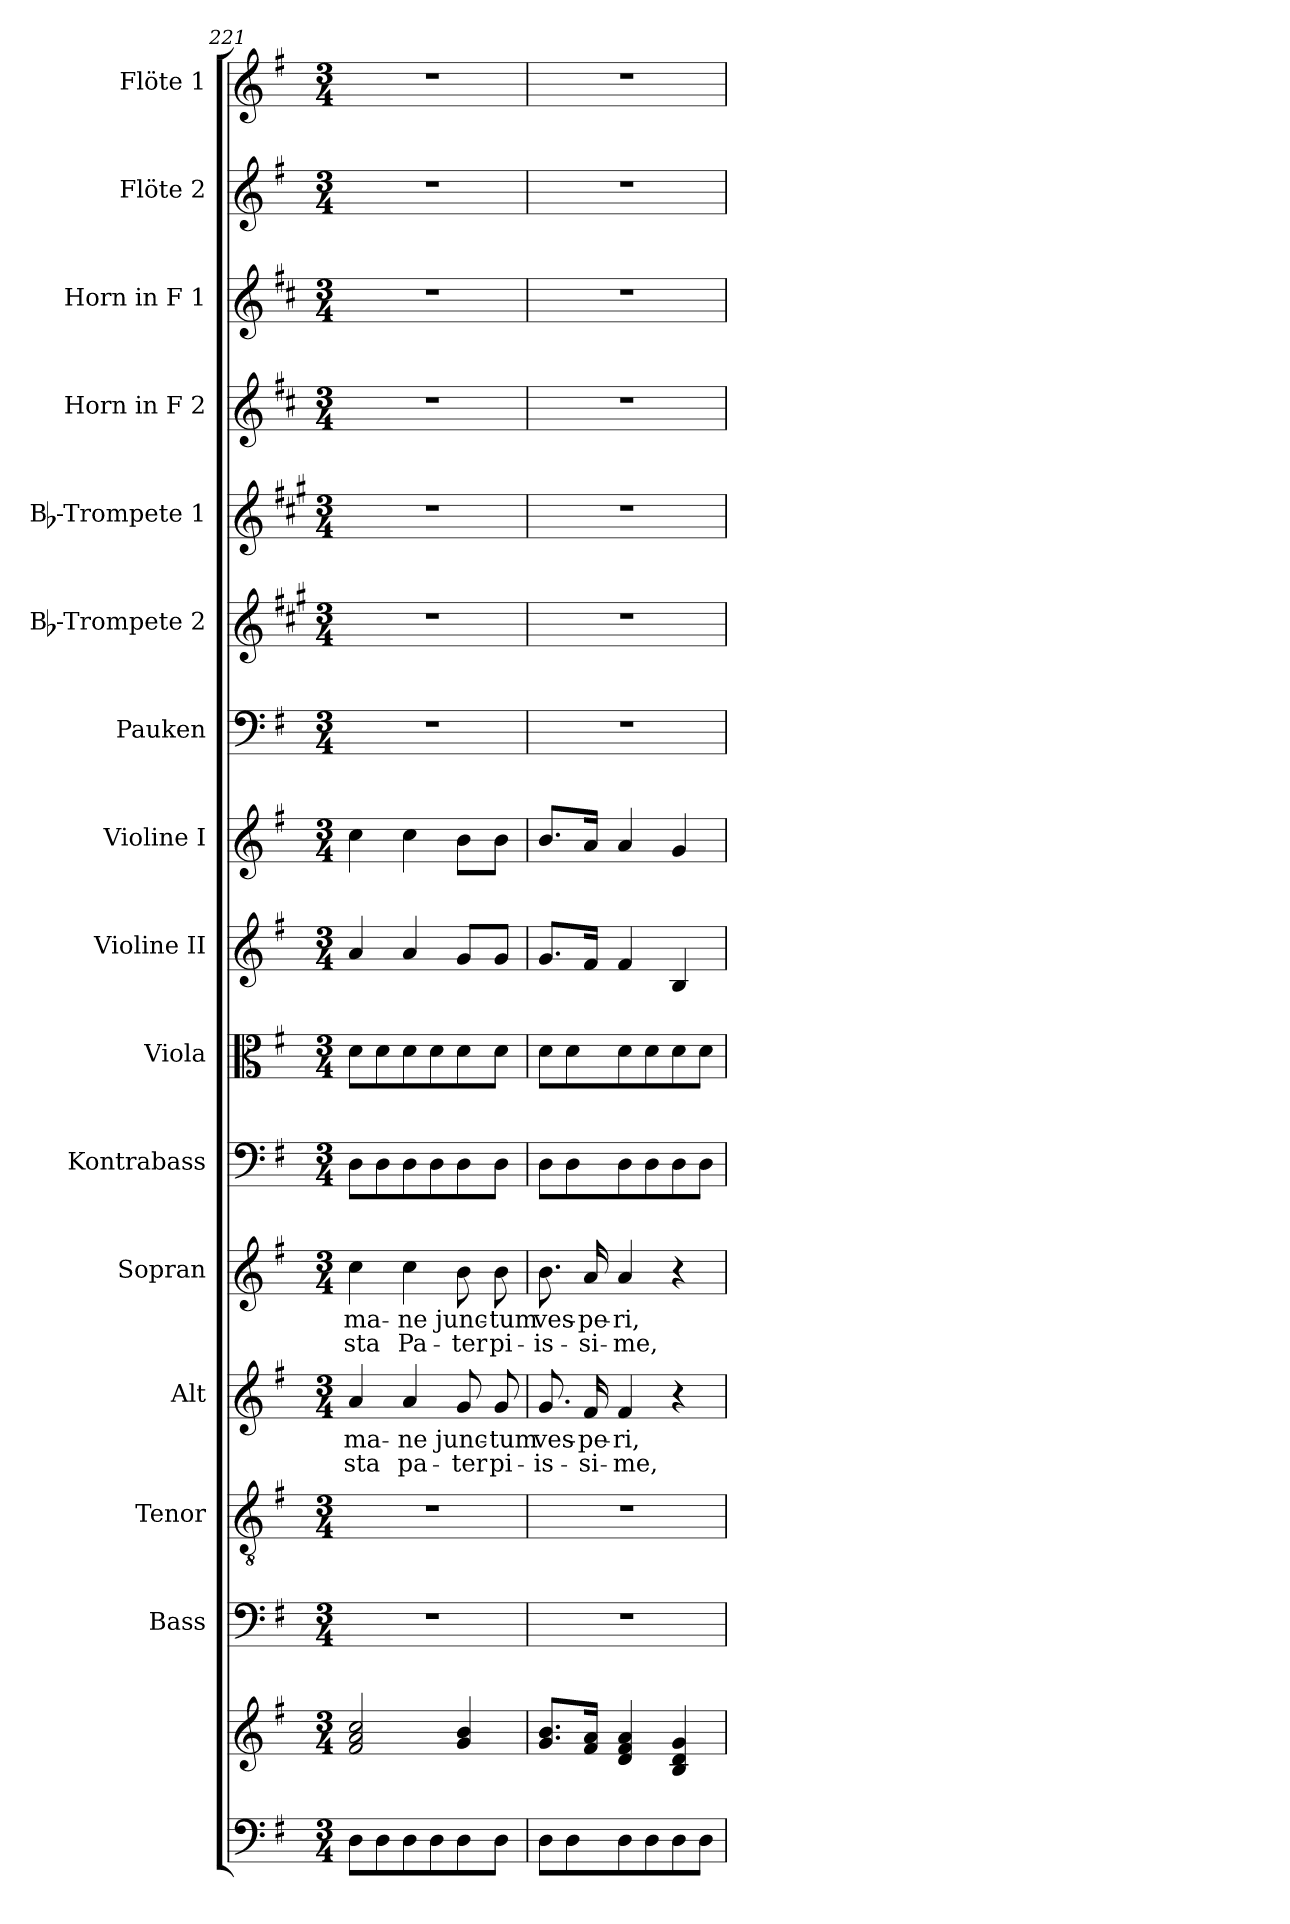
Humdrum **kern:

**kern	**kern	**kern	**kern	**kern	**text	**text	**kern	**text	**text	**kern	**kern	**kern	**kern	**kern	**kern	**kern	**kern	**kern	**kern	**kern
*part16	*part16	*part15	*part14	*part13	*part13	*part13	*part12	*part12	*part12	*part11	*part10	*part9	*part8	*part7	*part6	*part5	*part4	*part3	*part2	*part1
*staff17	*staff16	*staff15	*staff14	*staff13	*staff13	*staff13	*staff12	*staff12	*staff12	*staff11	*staff10	*staff9	*staff8	*staff7	*staff6	*staff5	*staff4	*staff3	*staff2	*staff1
*	*	*I"Bass	*I"Tenor	*I"Alt	*	*	*I"Sopran	*	*	*I"Kontrabass	*I"Viola	*I"Violine II	*I"Violine I	*I"Pauken	*I"Bb-Trompete 2	*I"Bb-Trompete 1	*I"Horn in F 2	*I"Horn in F 1	*I"Flöte 2	*I"Flöte 1
*	*	*I'B.	*I'T.	*I'A.	*	*	*I'S.	*	*	*I'Kb.	*I'Vla.	*I'Vl. II	*I'Vl. I	*I'Pk.	*I'Bb Trp. 2	*I'Bb Trp. 1	*	*	*I'Fl. 2	*I'Fl. 1
*clefF4	*clefG2	*clefF4	*clefGv2	*clefG2	*	*	*clefG2	*	*	*clefF4	*clefC3	*clefG2	*clefG2	*clefF4	*clefG2	*clefG2	*clefG2	*clefG2	*clefG2	*clefG2
*	*	*	*	*	*	*	*	*	*	*ITrd7c12	*	*	*	*	*ITrd1c2	*ITrd1c2	*ITrd4c7	*ITrd4c7	*	*
*k[f#]	*k[f#]	*k[f#]	*k[f#]	*k[f#]	*	*	*k[f#]	*	*	*k[f#]	*k[f#]	*k[f#]	*k[f#]	*k[f#]	*k[f#]	*k[f#]	*k[f#]	*k[f#]	*k[f#]	*k[f#]
*G:	*G:	*G:	*G:	*G:	*	*	*G:	*	*	*G:	*G:	*G:	*G:	*G:	*G:	*G:	*G:	*G:	*G:	*G:
*M3/4	*M3/4	*M3/4	*M3/4	*M3/4	*	*	*M3/4	*	*	*M3/4	*M3/4	*M3/4	*M3/4	*M3/4	*M3/4	*M3/4	*M3/4	*M3/4	*M3/4	*M3/4
=221	=221	=221	=221	=221	=221	=221	=221	=221	=221	=221	=221	=221	=221	=221	=221	=221	=221	=221	=221	=221
!	!	!	!	!	!LO:LY:b	!LO:LY:b	!	!LO:LY:b	!LO:LY:b	!	!	!	!	!	!	!	!	!	!	!
8D\L	2f#/ 2a/ 2cc/	2.r	2.r	4a/	ma-	-sta	4cc\	ma-	-sta	8DD\L	8d\L	4a/	4cc\	2.r	2.r	2.r	2.r	2.r	2.r	2.r
8D\	.	.	.	.	.	.	.	.	.	8DD\	8d\	.	.	.	.	.	.	.	.	.
!	!	!	!	!	!LO:LY:b	!LO:LY:b	!	!LO:LY:b	!LO:LY:b	!	!	!	!	!	!	!	!	!	!	!
8D\	.	.	.	4a/	-ne	pa-	4cc\	-ne	Pa-	8DD\	8d\	4a/	4cc\	.	.	.	.	.	.	.
8D\	.	.	.	.	.	.	.	.	.	8DD\	8d\	.	.	.	.	.	.	.	.	.
!	!	!	!	!	!LO:LY:b	!LO:LY:b	!	!LO:LY:b	!LO:LY:b	!	!	!	!	!	!	!	!	!	!	!
8D\	4g/ 4b/	.	.	8g/	junc-	-ter	8b\	junc-	-ter	8DD\	8d\	8g/L	8b\L	.	.	.	.	.	.	.
!	!	!	!	!	!LO:LY:b	!LO:LY:b	!	!LO:LY:b	!LO:LY:b	!	!	!	!	!	!	!	!	!	!	!
8D\J	.	.	.	8g/	-tum	pi-	8b\	-tum	pi-	8DD\J	8d\J	8g/J	8b\J	.	.	.	.	.	.	.
=222	=222	=222	=222	=222	=222	=222	=222	=222	=222	=222	=222	=222	=222	=222	=222	=222	=222	=222	=222	=222
!	!	!	!	!	!LO:LY:b	!LO:LY:b	!	!LO:LY:b	!LO:LY:b	!	!	!	!	!	!	!	!	!	!	!
8D\L	8.g/ 8.b/L	2.r	2.r	8.g/	ves-	-is-	8.b\	ves-	-is-	8DD\L	8d\L	8.g/L	8.b/L	2.r	2.r	2.r	2.r	2.r	2.r	2.r
8D\	.	.	.	.	.	.	.	.	.	8DD\	8d\	.	.	.	.	.	.	.	.	.
!	!	!	!	!	!LO:LY:b	!LO:LY:b	!	!LO:LY:b	!LO:LY:b	!	!	!	!	!	!	!	!	!	!	!
.	16f#/ 16a/Jk	.	.	16f#/	-pe-	-si-	16a/	-pe-	-si-	.	.	16f#/Jk	16a/Jk	.	.	.	.	.	.	.
!	!	!	!	!	!LO:LY:b	!LO:LY:b	!	!LO:LY:b	!LO:LY:b	!	!	!	!	!	!	!	!	!	!	!
8D\	4d/ 4f#/ 4a/	.	.	4f#/	-ri,	-me,	4a/	-ri,	-me,	8DD\	8d\	4f#/	4a/	.	.	.	.	.	.	.
8D\	.	.	.	.	.	.	.	.	.	8DD\	8d\	.	.	.	.	.	.	.	.	.
8D\	4B/ 4d/ 4g/	.	.	4r	.	.	4r	.	.	8DD\	8d\	4B/	4g/	.	.	.	.	.	.	.
8D\J	.	.	.	.	.	.	.	.	.	8DD\J	8d\J	.	.	.	.	.	.	.	.	.
=	=	=	=	=	=	=	=	=	=	=	=	=	=	=	=	=	=	=	=	=
*-	*-	*-	*-	*-	*-	*-	*-	*-	*-	*-	*-	*-	*-	*-	*-	*-	*-	*-	*-	*-
